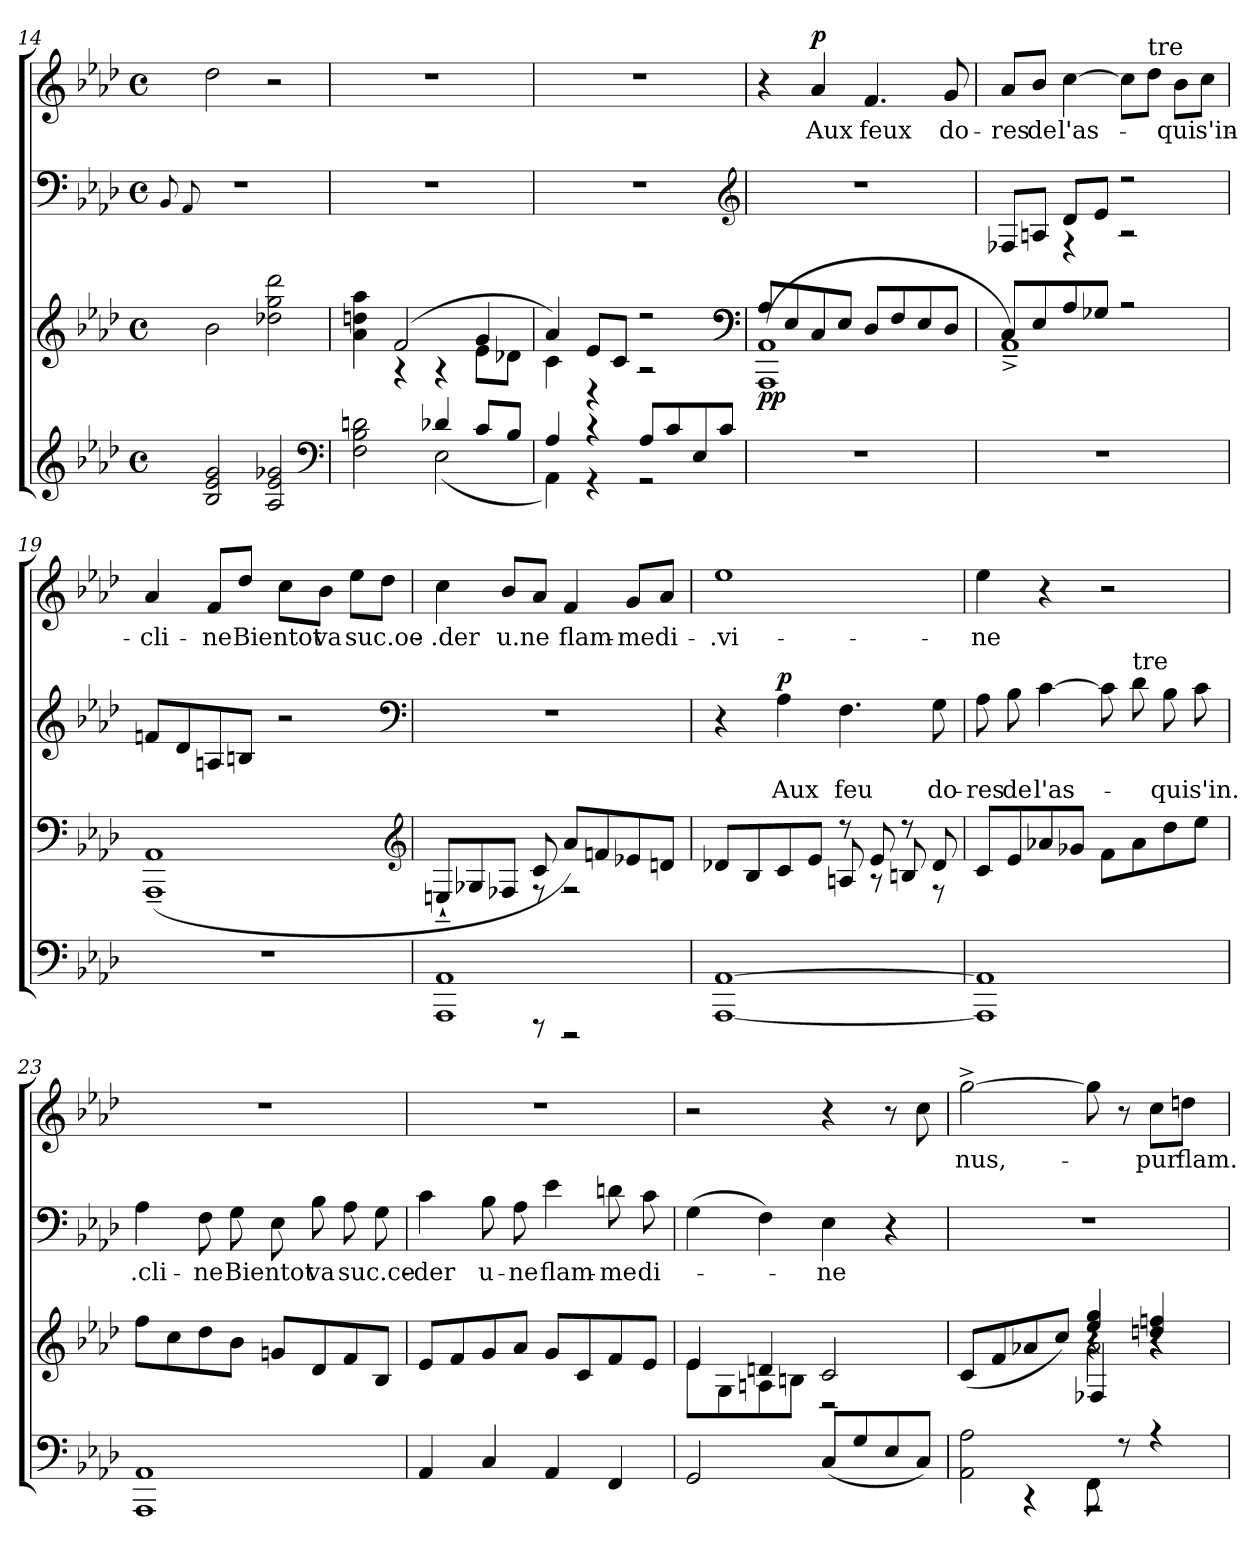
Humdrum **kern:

**kern	**dynam	**kern	**dynam	**kern	**text	**dynam	**kern	**text	**dynam
*part4	*part4	*part3	*part3	*part2	*part2	*part2	*part1	*part1	*part1
*staff4	*staff4	*staff3	*staff3	*staff2	*staff2	*staff2	*staff1	*staff1	*staff1
*clefG2	*	*clefG2	*	*clefF4	*	*	*clefG2	*	*
*k[b-e-a-d-]	*	*k[b-e-a-d-]	*	*k[b-e-a-d-]	*	*	*k[b-e-a-d-]	*	*
*A-:	*	*A-:	*	*A-:	*	*	*A-:	*	*
*M4/4	*	*M4/4	*	*M4/4	*	*	*M4/4	*	*
*met(c)	*	*met(c)	*	*met(c)	*	*	*met(c)	*	*
=14	=14	=14	=14	=14	=14	=14	=14	=14	=14
.	.	.	.	8qqBB-/	.	.	.	.	.
.	.	.	.	8qqAA-/	.	.	.	.	.
2B-/ 2e-/ 2g/	.	2b-\	.	1r	.	.	2dd-\	.	.
2A-/ 2e-/ 2g-X/	.	2dd-X\ 2gg\ 2ddd-\	.	.	.	.	2r	.	.
*clefF4	*	*	*	*	*	*	*	*	*
=15	=15	=15	=15	=15	=15	=15	=15	=15	=15
*^	*	*^	*	*	*	*	*	*	*
2ryy	2F\ 2B-\ 2dn\	.	4ryy	4a-\ 4ddn\ 4aa-\	.	1r	.	.	1r	.	.
.	.	.	(2f/	4r	.	.	.	.	.	.	.
4d-X/	(2E-\	.	.	4r	.	.	.	.	.	.	.
8c/L	.	.	4g/	8e-\L	.	.	.	.	.	.	.
8B-/J	.	.	.	8d-X\J	.	.	.	.	.	.	.
=16	=16	=16	=16	=16	=16	=16	=16	=16	=16	=16	=16
4A-/	4AA-\)	.	4a-/)	4c\	.	1r	.	.	1r	.	.
4r	4r	.	8e-/L	4r	legato	.	.	.	.	.	.
.	.	.	8c/J	.	.	.	.	.	.	.	.
8A-/L	2r	.	2r	2r	.	.	.	.	.	.	.
8c/	.	.	.	.	.	.	.	.	.	.	.
8E-/	.	.	.	.	.	.	.	.	.	.	.
8c/J	.	.	.	.	.	.	.	.	.	.	.
*v	*v	*	*	*	*	*	*	*	*	*	*
*	*	*clefF4	*	*	*clefG2	*	*	*	*	*
!!LO:LB:g=z
=17	=17	=17	=17	=17	=17	=17	=17	=17	=17	=17
1r	.	(1AAA-/ 1AA-/	8A-/L	pp	1r	.	.	4r	.	.
.	.	.	8E-/	.	.	.	.	.	.	.
.	.	.	8C/	.	.	.	.	4a-/	Aux	p
.	.	.	8E-/J	.	.	.	.	.	.	.
.	.	.	8D-/L	.	.	.	.	4.f/	feux	.
.	.	.	8F/	.	.	.	.	.	.	.
.	.	.	8E-/	.	.	.	.	.	.	.
.	.	.	8D-/J	.	.	.	.	8g/	do-	.
=18	=18	=18	=18	=18	=18	=18	=18	=18	=18	=18
*	*	*	*	*	*^	*	*	*	*	*
1r	.	8C/L	1AA-~^/)	.	4ryy	8F-X/L	.	.	8a-/L	res	.
.	.	8E-/	.	.	.	8An/J	.	.	8b-/J	de	.
.	.	8A-/	.	.	8d-/L	4r	.	.	[4cc\	l'as-	.
.	.	8G-X/J	.	.	8e-/J	.	.	.	.	.	.
.	.	2r	.	.	2r	2r	.	.	8cc\L]	.	.
!	!	!	!	!	!	!	!	!	!LO:TX:t=tre	!	!
.	.	.	.	.	.	.	.	.	8dd-\J	.	.
.	.	.	.	.	.	.	.	.	8b-\L	qui	.
.	.	.	.	.	.	.	.	.	8cc\J	s'in-	.
*	*	*v	*v	*	*	*	*	*	*	*	*
*	*	*	*	*v	*v	*	*	*	*	*
=19	=19	=19	=19	=19	=19	=19	=19	=19	=19
1r	.	(1AAA-~/ 1AA-~/	.	8fn\L	.	.	4a-/	cli-	.
.	.	.	.	8d-\	.	.	.	.	.
.	.	.	.	8An/	.	.	8f/L	ne	.
.	.	.	.	8Bn/J	.	.	8dd-/J	Bientot	.
.	.	.	.	2r	.	.	8cc\L	.	.
.	.	.	.	.	.	.	8b-\J	va	.
.	.	.	.	.	.	.	8ee-\L	suc.oe-	.
.	.	.	.	.	.	.	8dd-\J	.	.
*	*	*clefG2	*	*clefF4	*	*	*	*	*
!!LO:LB:g=z
=20	=20	=20	=20	=20	=20	=20	=20	=20	=20
*^	*	*^	*	*	*	*	*	*	*
1AAA-/ 1AA-/	8ryy	.	4ryy	8En~`/L	.	1r	.	.	4cc\	.der	.
.	8ryy	.	.	8G-X/	.	.	.	.	.	.	.
.	8ryy	.	8ryy	8F-X/J	.	.	.	.	8b-/L	u.ne	.
.	8r	.	8c/	8r	.	.	.	.	8a-/J	.	.
.	2r	.	8a-/L)	2r	.	.	.	.	4f/	flam-	.
.	.	.	8fn/	.	.	.	.	.	.	.	.
.	.	.	8e-X/	.	.	.	.	.	8g/L	me	.
.	.	.	8dn/J	.	.	.	.	.	8a-/J	di-	.
*v	*v	*	*	*	*	*	*	*	*	*	*
=21	=21	=21	=21	=21	=21	=21	=21	=21	=21	=21
[1AAA-/ [1AA-/	.	8d-X/L	2ryy	.	4r	.	.	1ee-/	.vi-	.
.	.	8B-/	.	.	.	.	.	.	.	.
.	.	8c/	.	.	4A-\	Aux	p	.	.	.
.	.	8e-/J	.	.	.	.	.	.	.	.
.	.	8r	8An/	.	4.F\	feu	.	.	.	.
.	.	8e-/	8r	.	.	.	.	.	.	.
.	.	8r	8Bn/	.	.	.	.	.	.	.
.	.	8d-/	8r	.	8G\	do-	.	.	.	.
*	*	*v	*v	*	*	*	*	*	*	*
=22	=22	=22	=22	=22	=22	=22	=22	=22	=22
1AAA-]/ 1AA-]/	.	8c/L	.	8A-\	res	.	4ee-\	ne	.
.	.	8e-/	.	8B-\	de	.	.	.	.
.	.	8a-X/	.	[4c\	l'as-	.	4r	.	.
.	.	8g-X/J	.	.	.	.	.	.	.
.	.	8f\L	.	8c\]	.	.	2r	.	.
!	!	!	!	!LO:TX:t=tre	!	!	!	!	!
.	.	8a-\	.	8d-\	.	.	.	.	.
.	.	8dd-\	.	8B-\	qui	.	.	.	.
.	.	8ee-\J	.	8c\	s'in.	.	.	.	.
!!LO:PB:g=z
=23	=23	=23	=23	=23	=23	=23	=23	=23	=23
1AAA-/ 1AA-/	.	8ff\L	.	4A-\	.cli-	.	1r	.	.
.	.	8cc\	.	.	.	.	.	.	.
.	.	8dd-\	.	8F\	ne	.	.	.	.
.	.	8b-\J	.	8G\	Bientot	.	.	.	.
.	.	8gn/L	.	8E-\	.	.	.	.	.
.	.	8d-/	.	8B-\	va	.	.	.	.
.	.	8f/	.	8A-\	suc.ce-	.	.	.	.
.	.	8B-/J	.	8G\	.	.	.	.	.
=24	=24	=24	=24	=24	=24	=24	=24	=24	=24
4AA-/	.	8e-/L	.	4c\	der	.	1r	.	.
.	.	8f/	.	.	.	.	.	.	.
4C/	.	8g/	.	8B-\	u-	.	.	.	.
.	.	8a-/J	.	8A-\	ne	.	.	.	.
4AA-/	.	8g/L	.	4e-\	flam-	.	.	.	.
.	.	8c/	.	.	.	.	.	.	.
4FF/	.	8f/	.	8dn\	me	.	.	.	.
.	.	8e-/J	.	8c\	di-	.	.	.	.
=25	=25	=25	=25	=25	=25	=25	=25	=25	=25
*	*	*^	*	*	*	*	*	*	*
2GG/	.	4e-/	8e-\L	.	(4G\	.	.	2r	.	.
.	.	.	8G\	.	.	.	.	.	.	.
.	.	4dn/	8An\	.	4F\)	.	.	.	.	.
.	.	.	8Bn\J	.	.	.	.	.	.	.
(8C/L	.	2c/	2r	.	4E-\	ne	.	4r	.	.
8G/	.	.	.	.	.	.	.	.	.	.
8E-/	.	.	.	.	4r	.	.	8r	.	.
8C/J)	.	.	.	.	.	.	.	8cc\	.	.
!!LO:LB:g=z
=26	=26	=26	=26	=26	=26	=26	=26	=26	=26	=26
*^	*	*^	*^	*	*	*	*	*	*	*
2AA-\ 2A-\	8ryy	p f'	(8c/L	2ryy	2ryy	2ryy	.	1r	.	.	[2gg^\	nus,-	.
.	8ryy	.	8f/	.	.	.	.	.	.	.	.	.	.
.	4r	.	8a-X/	.	.	.	.	.	.	.	.	.	.
.	.	.	8cc/J)	.	.	.	.	.	.	.	.	.	.
8FF\	2r	.	4r	4ee-/ 4gg/	2a-\	4F-X/	.	.	.	.	8gg\]	.	.
8r	.	.	.	.	.	.	.	.	.	.	8r	.	.
4r	.	.	4ddn/ 4ffn/	4r	.	4r	.	.	.	.	8cc\L	pur	.
.	.	.	.	.	.	.	.	.	.	.	8ddn\J	flam.	.
*v	*v	*	*	*	*	*	*	*	*	*	*	*	*
*	*	*v	*v	*v	*v	*	*	*	*	*	*	*
=	=	=	=	=	=	=	=	=	=
*-	*-	*-	*-	*-	*-	*-	*-	*-	*-
